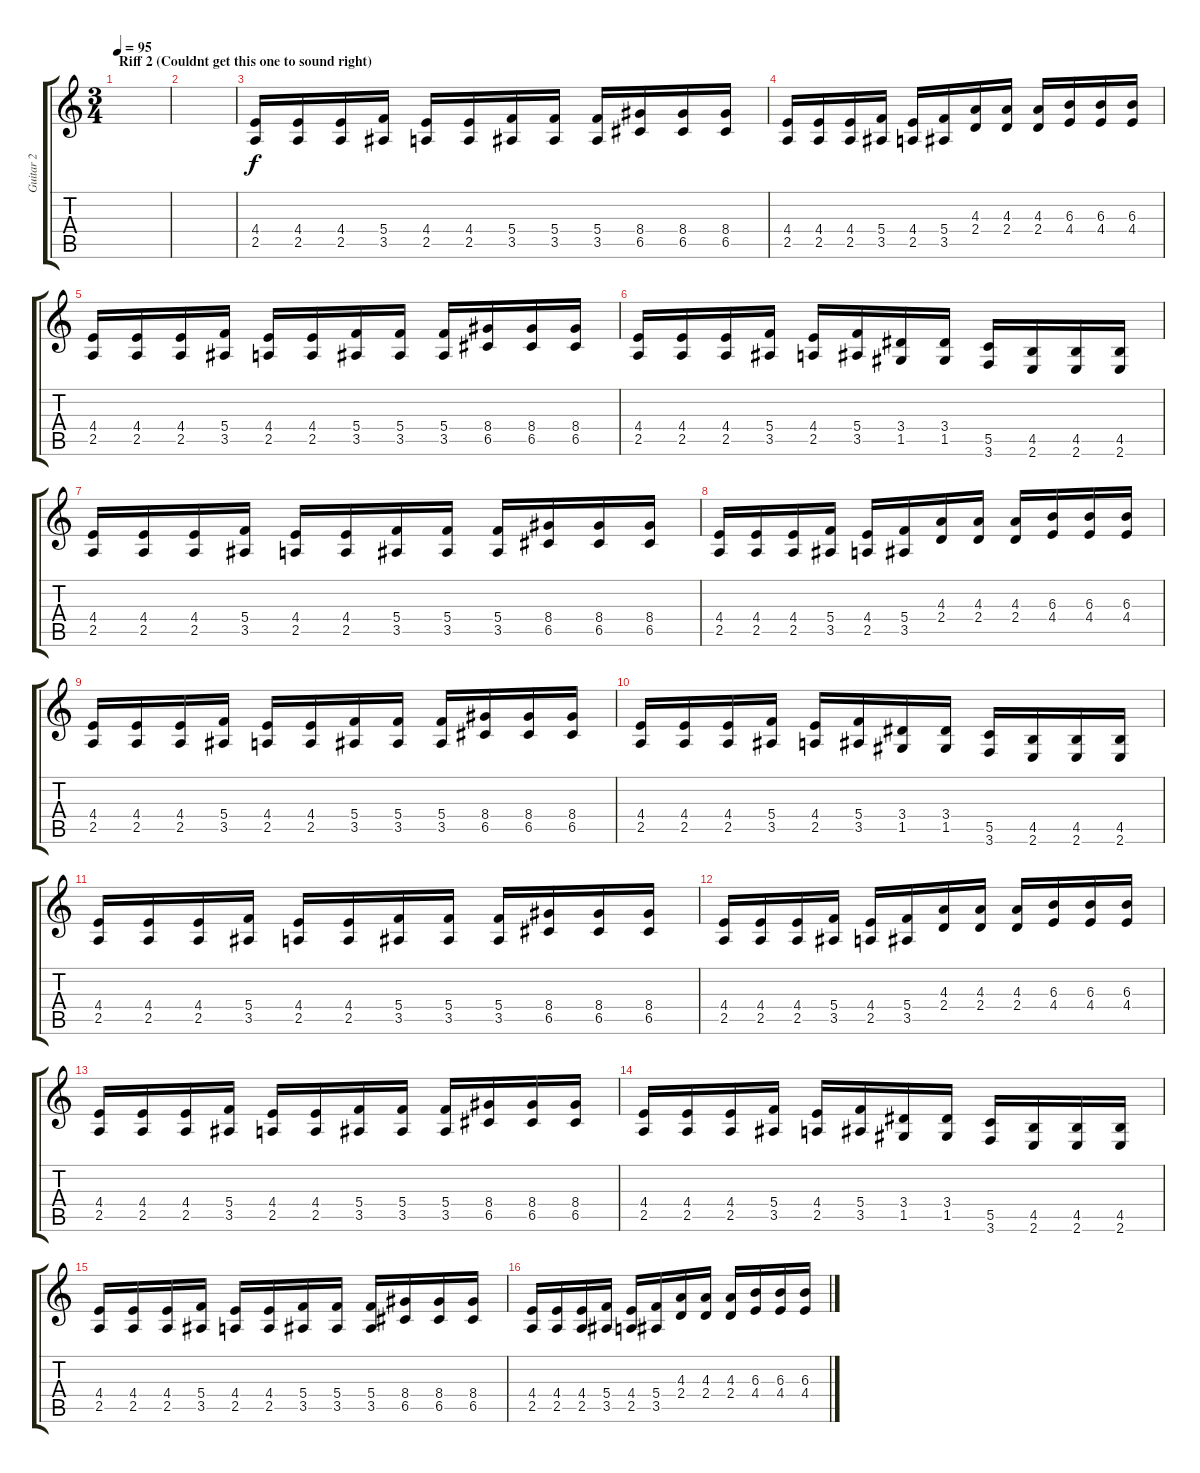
\track ("Guitar 2" "Guitar 2") {instrument overdrivenguitar}
\staff {score tabs}
\tuning (D4 A3 F3 C3 G2 D2) {hide}
\ts (3 4)
\section ("" "Riff 2 (Couldnt get this one to sound right)")
\tempo 95
\clef g2
\ks c
|
|
(4.4 2.5).16 (4.4 2.5).16 (4.4 2.5).16 (5.4 3.5).16 (4.4 2.5).16 (4.4 2.5).16 (5.4 3.5).16 (5.4 3.5).16 (5.4 3.5).16 (8.4 6.5).16 (8.4 6.5).16 (8.4 6.5).16 |
(4.4 2.5).16 (4.4 2.5).16 (4.4 2.5).16 (5.4 3.5).16 (4.4 2.5).16 (5.4 3.5).16 (4.3 2.4).16 (4.3 2.4).16 (4.3 2.4).16 (6.3 4.4).16 (6.3 4.4).16 (6.3 4.4).16 |
(4.4 2.5).16 (4.4 2.5).16 (4.4 2.5).16 (5.4 3.5).16 (4.4 2.5).16 (4.4 2.5).16 (5.4 3.5).16 (5.4 3.5).16 (5.4 3.5).16 (8.4 6.5).16 (8.4 6.5).16 (8.4 6.5).16 |
(4.4 2.5).16 (4.4 2.5).16 (4.4 2.5).16 (5.4 3.5).16 (4.4 2.5).16 (5.4 3.5).16 (3.4 1.5).16 (3.4 1.5).16 (5.5 3.6).16 (4.5 2.6).16 (4.5 2.6).16 (4.5 2.6).16 |
(4.4 2.5).16 (4.4 2.5).16 (4.4 2.5).16 (5.4 3.5).16 (4.4 2.5).16 (4.4 2.5).16 (5.4 3.5).16 (5.4 3.5).16 (5.4 3.5).16 (8.4 6.5).16 (8.4 6.5).16 (8.4 6.5).16 |
(4.4 2.5).16 (4.4 2.5).16 (4.4 2.5).16 (5.4 3.5).16 (4.4 2.5).16 (5.4 3.5).16 (4.3 2.4).16 (4.3 2.4).16 (4.3 2.4).16 (6.3 4.4).16 (6.3 4.4).16 (6.3 4.4).16 |
(4.4 2.5).16 (4.4 2.5).16 (4.4 2.5).16 (5.4 3.5).16 (4.4 2.5).16 (4.4 2.5).16 (5.4 3.5).16 (5.4 3.5).16 (5.4 3.5).16 (8.4 6.5).16 (8.4 6.5).16 (8.4 6.5).16 |
(4.4 2.5).16 (4.4 2.5).16 (4.4 2.5).16 (5.4 3.5).16 (4.4 2.5).16 (5.4 3.5).16 (3.4 1.5).16 (3.4 1.5).16 (5.5 3.6).16 (4.5 2.6).16 (4.5 2.6).16 (4.5 2.6).16 |
(4.4 2.5).16 (4.4 2.5).16 (4.4 2.5).16 (5.4 3.5).16 (4.4 2.5).16 (4.4 2.5).16 (5.4 3.5).16 (5.4 3.5).16 (5.4 3.5).16 (8.4 6.5).16 (8.4 6.5).16 (8.4 6.5).16 |
(4.4 2.5).16 (4.4 2.5).16 (4.4 2.5).16 (5.4 3.5).16 (4.4 2.5).16 (5.4 3.5).16 (4.3 2.4).16 (4.3 2.4).16 (4.3 2.4).16 (6.3 4.4).16 (6.3 4.4).16 (6.3 4.4).16 |
(4.4 2.5).16 (4.4 2.5).16 (4.4 2.5).16 (5.4 3.5).16 (4.4 2.5).16 (4.4 2.5).16 (5.4 3.5).16 (5.4 3.5).16 (5.4 3.5).16 (8.4 6.5).16 (8.4 6.5).16 (8.4 6.5).16 |
(4.4 2.5).16 (4.4 2.5).16 (4.4 2.5).16 (5.4 3.5).16 (4.4 2.5).16 (5.4 3.5).16 (3.4 1.5).16 (3.4 1.5).16 (5.5 3.6).16 (4.5 2.6).16 (4.5 2.6).16 (4.5 2.6).16 |
(4.4 2.5).16 (4.4 2.5).16 (4.4 2.5).16 (5.4 3.5).16 (4.4 2.5).16 (4.4 2.5).16 (5.4 3.5).16 (5.4 3.5).16 (5.4 3.5).16 (8.4 6.5).16 (8.4 6.5).16 (8.4 6.5).16 |
(4.4 2.5).16 (4.4 2.5).16 (4.4 2.5).16 (5.4 3.5).16 (4.4 2.5).16 (5.4 3.5).16 (4.3 2.4).16 (4.3 2.4).16 (4.3 2.4).16 (6.3 4.4).16 (6.3 4.4).16 (6.3 4.4).16
